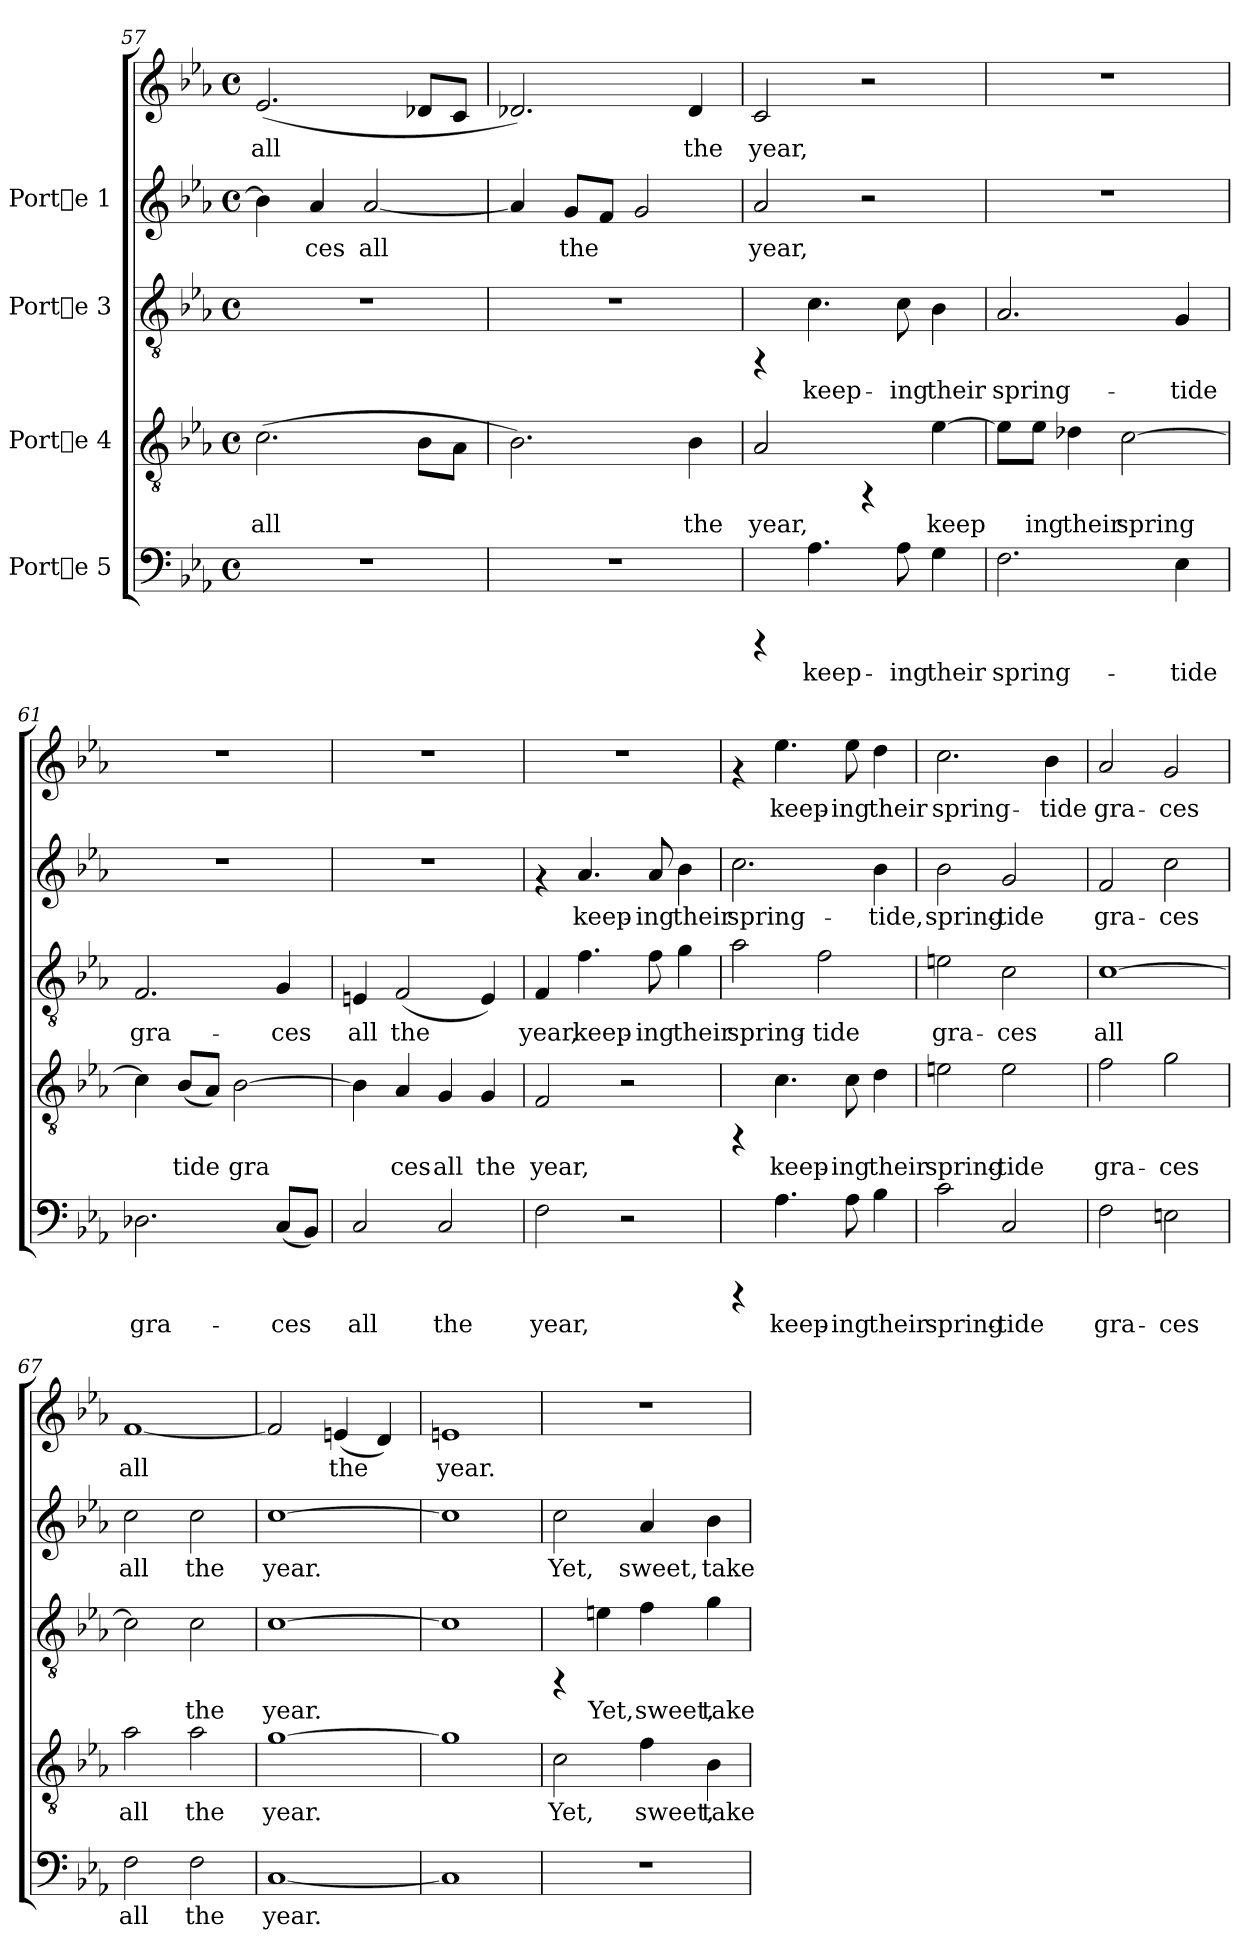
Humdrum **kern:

**kern	**text	**kern	**text	**kern	**text	**kern	**text	**kern	**text
*part4	*part4	*part3	*part3	*part2	*part2	*part1	*part1	*part1	*part1
*staff5	*staff5	*staff4	*staff4	*staff3	*staff3	*staff2	*staff2	*staff1	*staff1
*I"Porte 5	*	*I"Porte 4	*	*I"Porte 3	*	*I"Porte 1	*	*	*
!!LO:PB:g=z
*clefF4	*	*clefGv2	*	*clefGv2	*	*clefG2	*	*clefG2	*
*k[b-e-a-]	*	*k[b-e-a-]	*	*k[b-e-a-]	*	*k[b-e-a-]	*	*k[b-e-a-]	*
*E-:	*	*E-:	*	*E-:	*	*E-:	*	*E-:	*
*M4/4	*	*M4/4	*	*M4/4	*	*M4/4	*	*M4/4	*
*met(c)	*	*met(c)	*	*met(c)	*	*met(c)	*	*met(c)	*
=57	=57	=57	=57	=57	=57	=57	=57	=57	=57
!	!	!	!LO:LY:b:cj	!	!	!	!LO:LY:b:cj	!	!LO:LY:b:cj
1r	.	(>2.c\	all	1r	.	4b-\]	.	(<2.e-/	-all
!	!	!	!	!	!	!	!LO:LY:b:cj	!	!
.	.	.	.	.	.	4a-/	ces	.	.
!	!	!	!	!	!	!	!LO:LY:b:cj	!	!
.	.	.	.	.	.	[<2a-/	all	.	.
!	!	!	!LO:LY:b:cj	!	!	!	!	!	!LO:LY:b:cj
.	.	8B-\L	.	.	.	.	.	8d-X/L	.
!	!	!	!LO:LY:b:cj	!	!	!	!	!	!LO:LY:b:cj
.	.	8A-\J	.	.	.	.	.	8c/J	.
=58	=58	=58	=58	=58	=58	=58	=58	=58	=58
!	!	!	!LO:LY:b:cj	!	!	!	!LO:LY:b:cj	!	!LO:LY:b:cj
1r	.	2.B-\)	.	1r	.	4a-/]	.	2.d-X/)	.
!	!	!	!	!	!	!	!LO:LY:b:cj	!	!
.	.	.	.	.	.	8g/L	the	.	.
!	!	!	!	!	!	!	!LO:LY:b:cj	!	!
.	.	.	.	.	.	8f/J	.	.	.
!	!	!	!	!	!	!	!LO:LY:b:cj	!	!
.	.	.	.	.	.	2g/	.	.	.
!	!	!	!LO:LY:b:cj	!	!	!	!	!	!LO:LY:b:cj
.	.	4B-\	the	.	.	.	.	4d-/	the
=59	=59	=59	=59	=59	=59	=59	=59	=59	=59
!	!	!	!LO:LY:b:cj	!	!	!	!LO:LY:b:cj	!	!LO:LY:b:cj
4rCCC	.	2A-/	year,	4rFF	.	2a-/	year,	2c/	year,
!	!LO:LY:b:cj	!	!	!	!LO:LY:b:cj	!	!	!	!
4.A-\	keep-	.	.	4.c\	keep-	.	.	.	.
.	.	4rFF	.	.	.	2r	.	2r	.
!	!LO:LY:b:cj	!	!	!	!LO:LY:b:cj	!	!	!	!
8A-\	-ing	.	.	8c\	-ing	.	.	.	.
!	!LO:LY:b:cj	!	!LO:LY:b:cj	!	!LO:LY:b:cj	!	!	!	!
4G\	their	[>4e-\	keep-	4B-\	their	.	.	.	.
=60	=60	=60	=60	=60	=60	=60	=60	=60	=60
!	!LO:LY:b:cj	!	!LO:LY:b:cj	!	!LO:LY:b:cj	!	!	!	!
2.F\	spring-	8e-\L]	-	2.A-/	spring-	1r	.	1r	.
!	!	!	!LO:LY:b:cj	!	!	!	!	!	!
.	.	8e-\J	ing	.	.	.	.	.	.
!	!	!	!LO:LY:b:cj	!	!	!	!	!	!
.	.	4d-X\	their	.	.	.	.	.	.
!	!	!	!LO:LY:b:cj	!	!	!	!	!	!
.	.	[>2c\	spring-	.	.	.	.	.	.
!	!LO:LY:b:cj	!	!	!	!LO:LY:b:cj	!	!	!	!
4E-\	-tide	.	.	4G/	-tide	.	.	.	.
=61	=61	=61	=61	=61	=61	=61	=61	=61	=61
!	!LO:LY:b:cj	!	!LO:LY:b:cj	!	!LO:LY:b:cj	!	!	!	!
2.D-X\	gra-	4c\]	-	2.F/	gra-	1r	.	1r	.
!	!	!	!LO:LY:b:cj	!	!	!	!	!	!
.	.	(<8B-/L	tide	.	.	.	.	.	.
!	!	!	!LO:LY:b:cj	!	!	!	!	!	!
.	.	8A-/J)	.	.	.	.	.	.	.
!	!	!	!LO:LY:b:cj	!	!	!	!	!	!
.	.	[>2B-\	gra-	.	.	.	.	.	.
!	!LO:LY:b:cj	!	!	!	!LO:LY:b:cj	!	!	!	!
(<8C/L	-ces	.	.	4G/	-ces	.	.	.	.
!	!LO:LY:b:cj	!	!	!	!	!	!	!	!
8BB-/J)	.	.	.	.	.	.	.	.	.
!!LO:LB:g=z
=62	=62	=62	=62	=62	=62	=62	=62	=62	=62
!	!LO:LY:b:cj	!	!LO:LY:b:cj	!	!LO:LY:b:cj	!	!	!	!
2C/	all	4B-\]	-	4En/	all	1r	.	1r	.
!	!	!	!LO:LY:b:cj	!	!LO:LY:b:cj	!	!	!	!
.	.	4A-/	ces	(<2F/	the	.	.	.	.
!	!LO:LY:b:cj	!	!LO:LY:b:cj	!	!	!	!	!	!
2C/	the	4G/	all	.	.	.	.	.	.
!	!	!	!LO:LY:b:cj	!	!LO:LY:b:cj	!	!	!	!
.	.	4G/	the	4E/)	.	.	.	.	.
=63	=63	=63	=63	=63	=63	=63	=63	=63	=63
!	!LO:LY:b:cj	!	!LO:LY:b:cj	!	!LO:LY:b:cj	!	!	!	!
2F\	year,	2F/	year,	4F/	year,	4rf	.	1r	.
!	!	!	!	!	!LO:LY:b:cj	!	!LO:LY:b:cj	!	!
.	.	.	.	4.f\	keep-	4.a-/	keep-	.	.
2r	.	2r	.	.	.	.	.	.	.
!	!	!	!	!	!LO:LY:b:cj	!	!LO:LY:b:cj	!	!
.	.	.	.	8f\	-ing	8a-/	-ing	.	.
!	!	!	!	!	!LO:LY:b:cj	!	!LO:LY:b:cj	!	!
.	.	.	.	4g\	their	4b-\	their	.	.
=64	=64	=64	=64	=64	=64	=64	=64	=64	=64
!	!	!	!	!	!LO:LY:b:cj	!	!LO:LY:b:cj	!	!
4rCCC	.	4rFF	.	2a-\	spring-	2.cc\	spring-	4rf	.
!	!LO:LY:b:cj	!	!LO:LY:b:cj	!	!	!	!	!	!LO:LY:b:cj
4.A-\	keep-	4.c\	keep-	.	.	.	.	4.ee-\	keep-
!	!	!	!	!	!LO:LY:b:cj	!	!	!	!
.	.	.	.	2f\	-tide	.	.	.	.
!	!LO:LY:b:cj	!	!LO:LY:b:cj	!	!	!	!	!	!LO:LY:b:cj
8A-\	-ing	8c\	-ing	.	.	.	.	8ee-\	-ing
!	!LO:LY:b:cj	!	!LO:LY:b:cj	!	!	!	!LO:LY:b:cj	!	!LO:LY:b:cj
4B-\	their	4d\	their	.	.	4b-\	-tide,	4dd\	their
=65	=65	=65	=65	=65	=65	=65	=65	=65	=65
!	!LO:LY:b:cj	!	!LO:LY:b:cj	!	!LO:LY:b:cj	!	!LO:LY:b:cj	!	!LO:LY:b:cj
2c\	spring-	2en\	spring-	2en\	gra-	2b-\	spring-	2.cc\	spring-
!	!LO:LY:b:cj	!	!LO:LY:b:cj	!	!LO:LY:b:cj	!	!LO:LY:b:cj	!	!
2C/	-tide	2e\	-tide	2c\	-ces	2g/	-tide	.	.
!	!	!	!	!	!	!	!	!	!LO:LY:b:cj
.	.	.	.	.	.	.	.	4b-\	-tide
=66	=66	=66	=66	=66	=66	=66	=66	=66	=66
!	!LO:LY:b:cj	!	!LO:LY:b:cj	!	!LO:LY:b:cj	!	!LO:LY:b:cj	!	!LO:LY:b:cj
2F\	gra-	2f\	gra-	[>1c	all	2f/	gra-	2a-/	gra-
!	!LO:LY:b:cj	!	!LO:LY:b:cj	!	!	!	!LO:LY:b:cj	!	!LO:LY:b:cj
2En\	-ces	2g\	-ces	.	.	2cc\	-ces	2g/	-ces
!!LO:LB:g=z
=67	=67	=67	=67	=67	=67	=67	=67	=67	=67
!	!LO:LY:b:cj	!	!LO:LY:b:cj	!	!LO:LY:b:cj	!	!LO:LY:b:cj	!	!LO:LY:b:cj
2F\	all	2a-\	all	2c\]	.	2cc\	all	[<1f	all
!	!LO:LY:b:cj	!	!LO:LY:b:cj	!	!LO:LY:b:cj	!	!LO:LY:b:cj	!	!
2F\	the	2a-\	the	2c\	the	2cc\	the	.	.
=68	=68	=68	=68	=68	=68	=68	=68	=68	=68
!	!LO:LY:b:cj	!	!LO:LY:b:cj	!	!LO:LY:b:cj	!	!LO:LY:b:cj	!	!LO:LY:b:cj
[<1C	year.	[>1g	year.	[>1c	year.	[>1cc	year.	2f/]	.
!	!	!	!	!	!	!	!	!	!LO:LY:b:cj
.	.	.	.	.	.	.	.	(<4en/	the
!	!	!	!	!	!	!	!	!	!LO:LY:b:cj
.	.	.	.	.	.	.	.	4d/)	.
=69	=69	=69	=69	=69	=69	=69	=69	=69	=69
!	!	!	!	!	!	!	!	!	!LO:LY:b:cj
1C]	.	1g]	.	1c]	.	1cc]	.	1en	year.
=70	=70	=70	=70	=70	=70	=70	=70	=70	=70
!	!	!	!LO:LY:b:cj	!	!	!	!LO:LY:b:cj	!	!
1r	.	2c\	Yet,	4rFF	.	2cc\	Yet,	1r	.
!	!	!	!	!	!LO:LY:b:cj	!	!	!	!
.	.	.	.	4en\	Yet,	.	.	.	.
!	!	!	!LO:LY:b:cj	!	!LO:LY:b:cj	!	!LO:LY:b:cj	!	!
.	.	4f\	sweet,	4f\	sweet,	4a-/	sweet,	.	.
!	!	!	!LO:LY:b:cj	!	!LO:LY:b:cj	!	!LO:LY:b:cj	!	!
.	.	4B-\	take	4g\	take	4b-\	take	.	.
=	=	=	=	=	=	=	=	=	=
*-	*-	*-	*-	*-	*-	*-	*-	*-	*-
